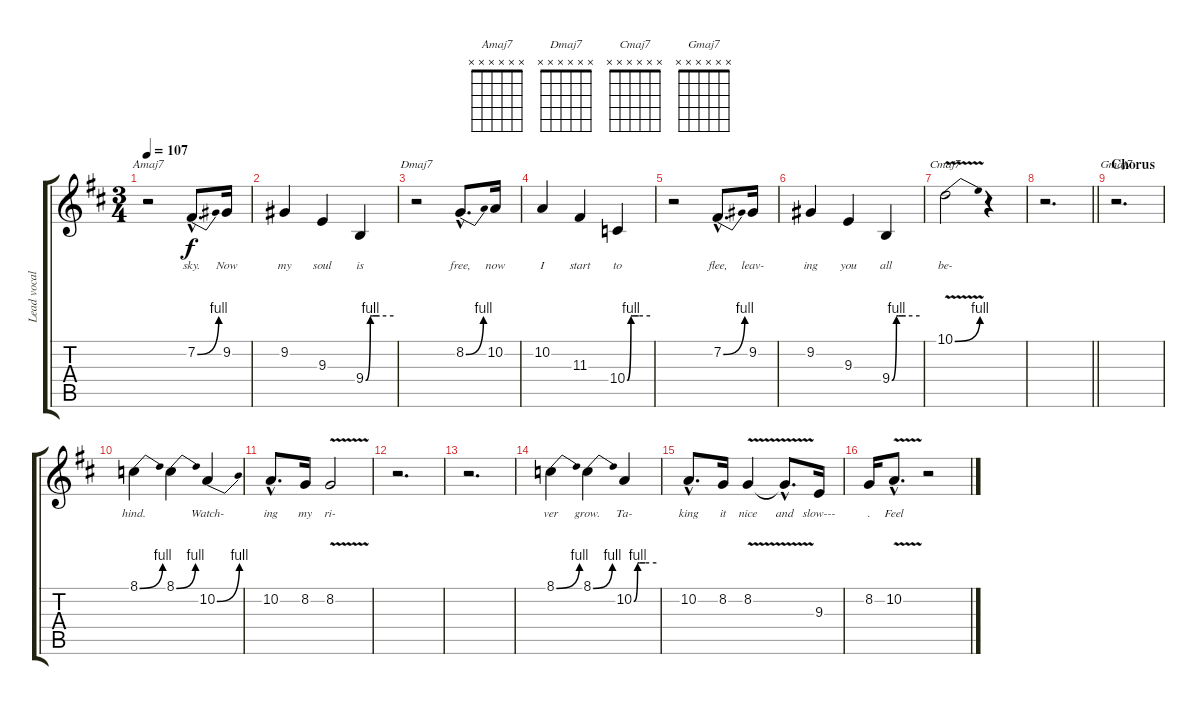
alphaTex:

\track ("Lead vocal" "Lead vocal") {instrument flute}
\staff {score tabs}
\tuning (E4 B3 G3 D3 A2 E2) {hide}
\chord ("Amaj7" x x x x x x)
\chord ("Dmaj7" x x x x x x)
\chord ("Cmaj7" x x x x x x)
\chord ("Gmaj7" x x x x x x)
\ts (3 4)
\tempo 107
\clef g2
\ks d
r.2{ch "Amaj7" dy f} 7.2{be (bend 0 0 60 4) hac}.8{d lyrics (0 "sky.") lyrics (1 "") lyrics (2 "") lyrics (3 "") lyrics (4 "")} 9.2.16{lyrics (0 "Now") lyrics (1 "") lyrics (2 "") lyrics (3 "") lyrics (4 "")} |
9.2.4{lyrics (0 "my") lyrics (1 "") lyrics (2 "") lyrics (3 "") lyrics (4 "")} 9.3.4{lyrics (0 "soul") lyrics (1 "") lyrics (2 "") lyrics (3 "") lyrics (4 "")} 9.4{be (custom 0 0 10 4 15 4 30 4 60 4)}.4{lyrics (0 "is") lyrics (1 "") lyrics (2 "") lyrics (3 "") lyrics (4 "")} |
r.2{ch "Dmaj7"} 8.2{be (bend 0 0 60 4) hac}.8{d lyrics (0 "free,") lyrics (1 "") lyrics (2 "") lyrics (3 "") lyrics (4 "")} 10.2.16{lyrics (0 "now") lyrics (1 "") lyrics (2 "") lyrics (3 "") lyrics (4 "")} |
10.2.4{lyrics (0 "I") lyrics (1 "") lyrics (2 "") lyrics (3 "") lyrics (4 "")} 11.3.4{lyrics (0 "start") lyrics (1 "") lyrics (2 "") lyrics (3 "") lyrics (4 "")} 10.4{be (custom 0 0 10 4 15 4 30 4 60 4)}.4{lyrics (0 "to") lyrics (1 "") lyrics (2 "") lyrics (3 "") lyrics (4 "")} |
r.2 7.2{be (bend 0 0 60 4) hac}.8{d lyrics (0 "flee,") lyrics (1 "") lyrics (2 "") lyrics (3 "") lyrics (4 "")} 9.2.16{lyrics (0 "leav-") lyrics (1 "") lyrics (2 "") lyrics (3 "") lyrics (4 "")} |
9.2.4{lyrics (0 "ing") lyrics (1 "") lyrics (2 "") lyrics (3 "") lyrics (4 "")} 9.3.4{lyrics (0 "you") lyrics (1 "") lyrics (2 "") lyrics (3 "") lyrics (4 "")} 9.4{be (custom 0 0 10 4 15 4 30 4 60 4)}.4{lyrics (0 "all") lyrics (1 "") lyrics (2 "") lyrics (3 "") lyrics (4 "")} |
10.1{be (bend 0 0 60 4) v}.2{ch "Cmaj7" lyrics (0 "be-") lyrics (1 "") lyrics (2 "") lyrics (3 "") lyrics (4 "")} r.4 |
\barLineRight lightlight
r.2{d} |
\section ("" "Chorus")
r.2{d ch "Gmaj7"} |
8.1{be (bend 0 0 60 4)}.4{lyrics (0 "hind.") lyrics (1 "") lyrics (2 "") lyrics (3 "") lyrics (4 "")} 8.1{be (bend 0 0 60 4)}.4{lyrics (0 "") lyrics (1 "") lyrics (2 "") lyrics (3 "") lyrics (4 "")} 10.2{be (bend 0 0 60 4)}.4{lyrics (0 "Watch-") lyrics (1 "") lyrics (2 "") lyrics (3 "") lyrics (4 "")} |
10.2{hac}.8{d lyrics (0 "ing") lyrics (1 "") lyrics (2 "") lyrics (3 "") lyrics (4 "")} 8.2.16{lyrics (0 "my") lyrics (1 "") lyrics (2 "") lyrics (3 "") lyrics (4 "")} 8.2{v}.2{lyrics (0 "ri-") lyrics (1 "") lyrics (2 "") lyrics (3 "") lyrics (4 "")} |
r.2{d} |
r.2{d} |
8.1{be (bend 0 0 60 4)}.4{lyrics (0 "ver") lyrics (1 "") lyrics (2 "") lyrics (3 "") lyrics (4 "")} 8.1{be (bend 0 0 60 4)}.4{lyrics (0 "grow.") lyrics (1 "") lyrics (2 "") lyrics (3 "") lyrics (4 "")} 10.2{be (custom 0 0 10 4 15 4 30 4 60 4)}.4{lyrics (0 "Ta-") lyrics (1 "") lyrics (2 "") lyrics (3 "") lyrics (4 "")} |
10.2{hac}.8{d lyrics (0 "king") lyrics (1 "") lyrics (2 "") lyrics (3 "") lyrics (4 "")} 8.2.16{lyrics (0 "it") lyrics (1 "") lyrics (2 "") lyrics (3 "") lyrics (4 "")} 8.2{v}.4{lyrics (0 "nice") lyrics (1 "") lyrics (2 "") lyrics (3 "") lyrics (4 "")} 8.2{hac t}.8{d lyrics (0 "and") lyrics (1 "") lyrics (2 "") lyrics (3 "") lyrics (4 "")} 9.3.16{lyrics (0 "slow---") lyrics (1 "") lyrics (2 "") lyrics (3 "") lyrics (4 "")} |
8.2.16{lyrics (0 ".") lyrics (1 "") lyrics (2 "") lyrics (3 "") lyrics (4 "")} 10.2{v hac}.8{d lyrics (0 "Feel") lyrics (1 "") lyrics (2 "") lyrics (3 "") lyrics (4 "")} r.2
